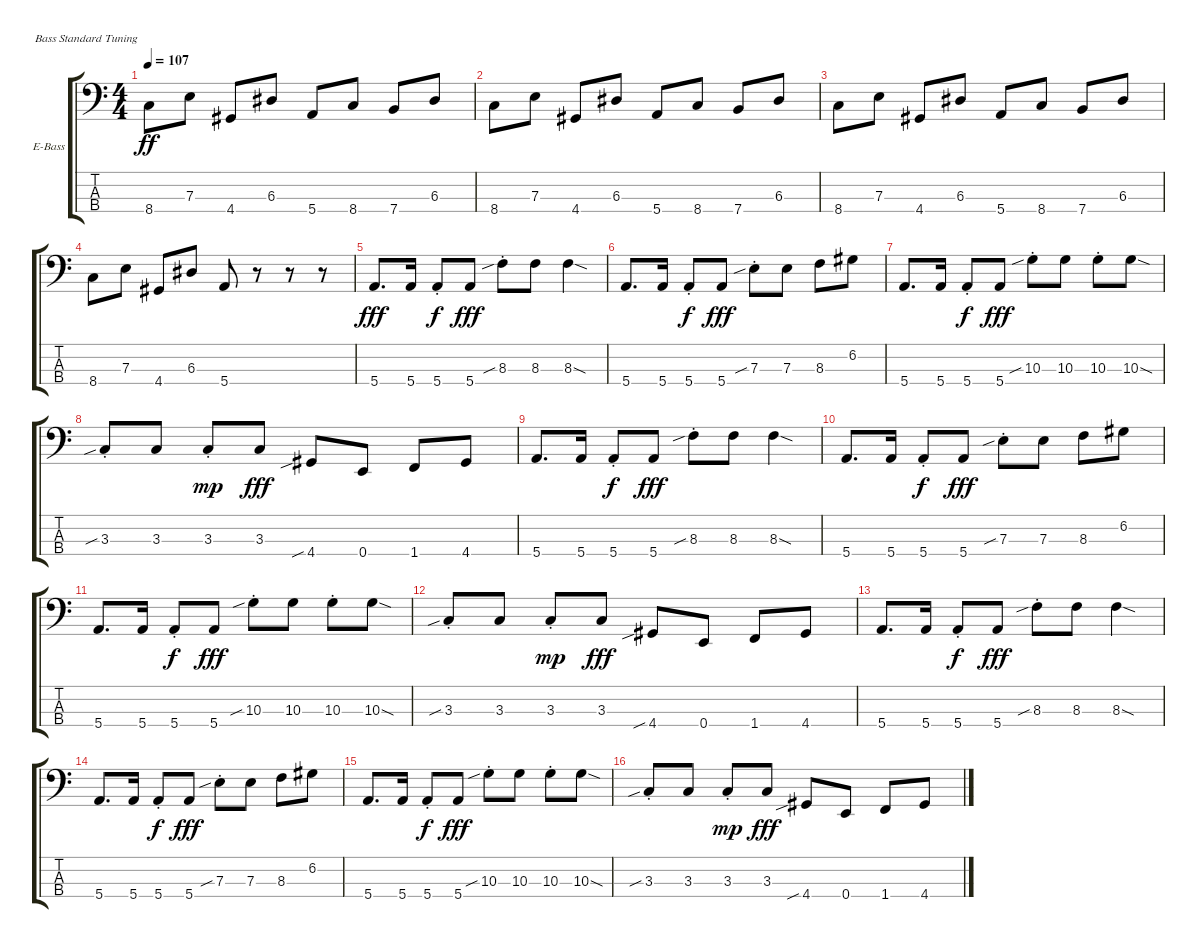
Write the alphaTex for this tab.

\defaultSystemsLayout 4
\bracketExtendMode groupsimilarinstruments
\firstSystemTrackNameOrientation horizontal
\otherSystemsTrackNameOrientation horizontal
\track ("O`Malley" "E-Bass") {instrument electricbassfinger}
\staff {score tabs}
\tuning (G2 D2 A1 E1)
\ts (4 4)
\tempo 107
\clef f4
\ks c
8.4.8{dy ff} 7.3.8 4.4.8 6.3.8 5.4.8 8.4.8 7.4.8 6.3.8 |
8.4.8 7.3.8 4.4.8 6.3.8 5.4.8 8.4.8 7.4.8 6.3.8 |
8.4.8 7.3.8 4.4.8 6.3.8 5.4.8 8.4.8 7.4.8 6.3.8 |
8.4.8 7.3.8 4.4.8 6.3.8 5.4.8 r.8 r.8 r.8 |
5.4.8{d dy fff} 5.4.16 5.4{st}.8{dy f} 5.4.8{dy fff} 8.3{sib st}.8 8.3.8 8.3{sod}.4 |
5.4.8{d} 5.4.16 5.4{st}.8{dy f} 5.4.8{dy fff} 7.3{sib st}.8 7.3.8 8.3.8 6.2.8 |
5.4.8{d} 5.4.16 5.4{st}.8{dy f} 5.4.8{dy fff} 10.3{sib st}.8 10.3.8 10.3{st}.8 10.3{sod}.8 |
3.3{sib st}.8 3.3.8 3.3{st}.8{dy mp} 3.3.8{dy fff} 4.4{sib}.8 0.4.8 1.4.8 4.4.8 |
5.4.8{d} 5.4.16 5.4{st}.8{dy f} 5.4.8{dy fff} 8.3{sib st}.8 8.3.8 8.3{sod}.4 |
5.4.8{d} 5.4.16 5.4{st}.8{dy f} 5.4.8{dy fff} 7.3{sib st}.8 7.3.8 8.3.8 6.2.8 |
5.4.8{d} 5.4.16 5.4{st}.8{dy f} 5.4.8{dy fff} 10.3{sib st}.8 10.3.8 10.3{st}.8 10.3{sod}.8 |
3.3{sib st}.8 3.3.8 3.3{st}.8{dy mp} 3.3.8{dy fff} 4.4{sib}.8 0.4.8 1.4.8 4.4.8 |
5.4.8{d} 5.4.16 5.4{st}.8{dy f} 5.4.8{dy fff} 8.3{sib st}.8 8.3.8 8.3{sod}.4 |
5.4.8{d} 5.4.16 5.4{st}.8{dy f} 5.4.8{dy fff} 7.3{sib st}.8 7.3.8 8.3.8 6.2.8 |
5.4.8{d} 5.4.16 5.4{st}.8{dy f} 5.4.8{dy fff} 10.3{sib st}.8 10.3.8 10.3{st}.8 10.3{sod}.8 |
3.3{sib st}.8 3.3.8 3.3{st}.8{dy mp} 3.3.8{dy fff} 4.4{sib}.8 0.4.8 1.4.8 4.4.8
